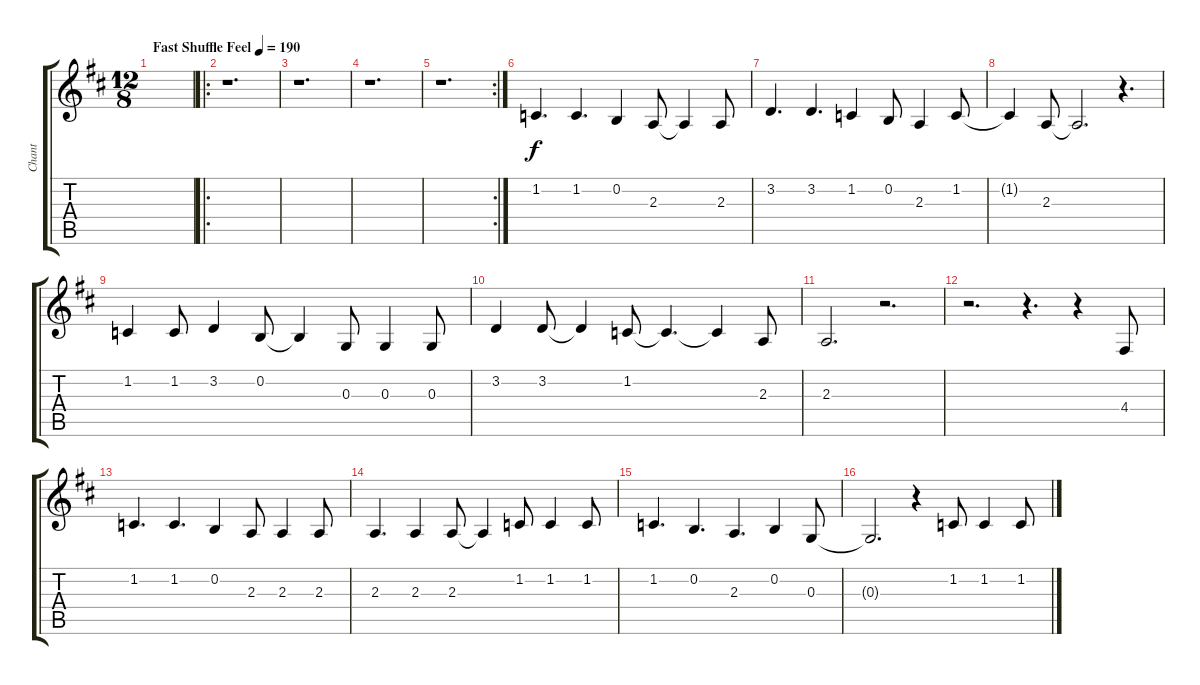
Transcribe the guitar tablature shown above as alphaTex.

\track ("Chant" "Chant") {instrument brasssection}
\staff {score tabs}
\tuning (E4 B3 G3 D3 A2 E2) {hide}
\ts (12 8)
\tempo (190 "Fast Shuffle Feel")
\clef g2
\ks d
|
\ro
r.1{d} |
r.1{d} |
r.1{d} |
\rc 2
r.1{d} |
1.2.4{d} 1.2.4{d} 0.2.4 2.3.8 2.3{t}.4 2.3.8 |
3.2.4{d} 3.2.4{d} 1.2.4 0.2.8 2.3.4 1.2.8 |
1.2{t}.4 2.3.8 2.3{t}.2{d} r.4{d} |
1.2.4 1.2.8 3.2.4 0.2.8 0.2{t}.4 0.3.8 0.3.4 0.3.8 |
3.2.4 3.2.8 3.2{t}.4 1.2.8 1.2{t}.4{d} 1.2{t}.4 2.3.8 |
2.3.2{d} r.2{d} |
r.2{d} r.4{d} r.4 4.4.8 |
1.2.4{d} 1.2.4{d} 0.2.4 2.3.8 2.3.4 2.3.8 |
2.3.4{d} 2.3.4 2.3.8 2.3{t}.4 1.2.8 1.2.4 1.2.8 |
1.2.4{d} 0.2.4{d} 2.3.4{d} 0.2.4 0.3.8 |
0.3{t}.2{d} r.4 1.2.8 1.2.4 1.2.8
